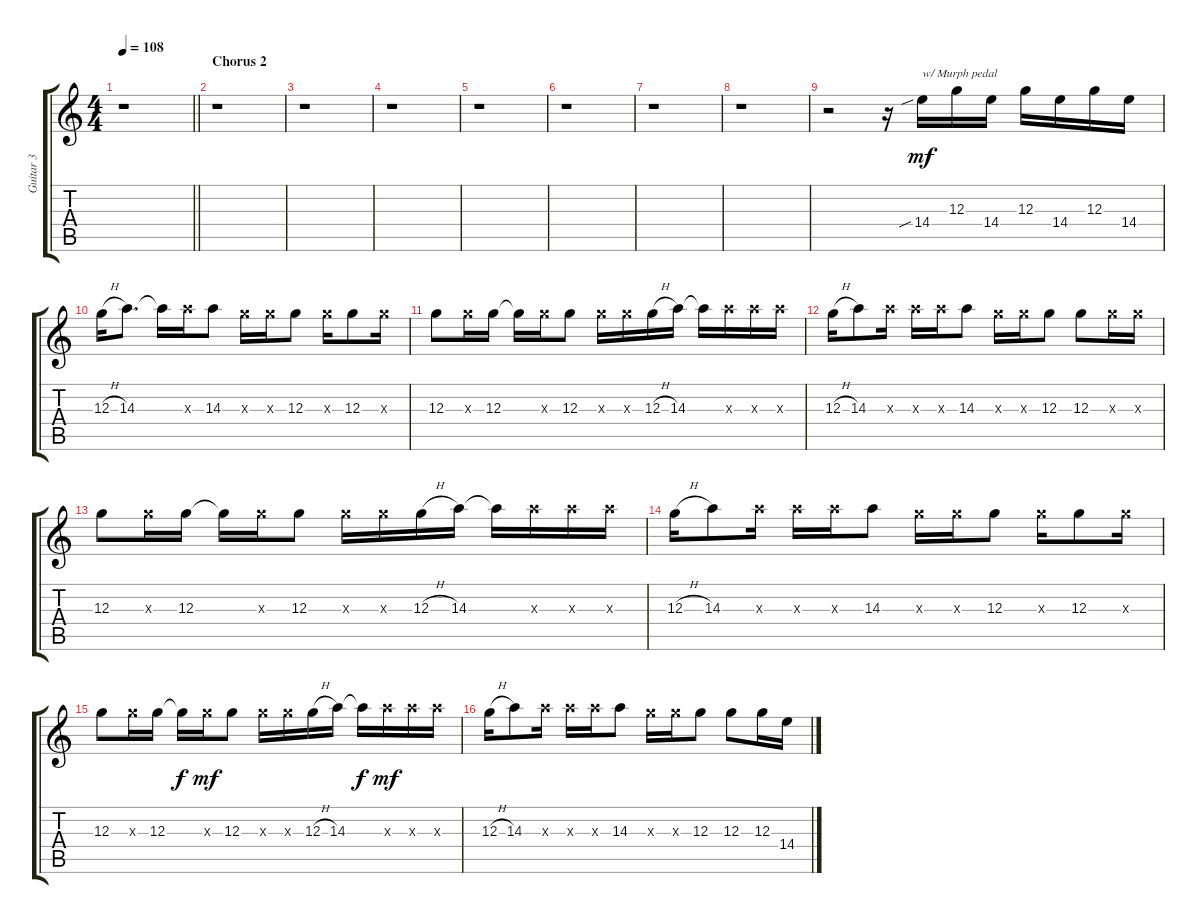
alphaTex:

\track ("Guitar 3" "Guitar 3") {instrument synthbass1}
\staff {score tabs}
\tuning (E4 B3 G3 D3 A2 E2) {hide}
\ts (4 4)
\tempo 108
\clef g2
\barLineRight lightlight
\ks c
r.1{dy f} |
\section ("" "Chorus 2")
r.1 |
r.1 |
r.1 |
r.1 |
r.1 |
r.1 |
r.1 |
r.2{instrument synthbass1} r.16 14.4{sib}.16{txt "w/ Murph pedal" dy mf} 12.3.16 14.4.16 12.3.16 14.4.16 12.3.16 14.4.16 |
12.3{h}.16 14.3.8{d} 14.3{t}.16 14.3{x}.16 14.3.8 12.3{x}.16 12.3{x}.16 12.3.8 12.3{x}.16 12.3.8 12.3{x}.16 |
12.3.8 12.3{x}.16 12.3.16 12.3{t}.16 12.3{x}.16 12.3.8 12.3{x}.16 12.3{x}.16 12.3{h}.16 14.3.16 14.3{t}.16 14.3{x}.16 14.3{x}.16 14.3{x}.16 |
12.3{h}.16 14.3.8 14.3{x}.16 14.3{x}.16 14.3{x}.16 14.3.8 12.3{x}.16 12.3{x}.16 12.3.8 12.3.8 12.3{x}.16 12.3{x}.16 |
12.3.8 12.3{x}.16 12.3.16 12.3{t}.16 12.3{x}.16 12.3.8 12.3{x}.16 12.3{x}.16 12.3{h}.16 14.3.16 14.3{t}.16 14.3{x}.16 14.3{x}.16 14.3{x}.16 |
12.3{h}.16 14.3.8 14.3{x}.16 14.3{x}.16 14.3{x}.16 14.3.8 12.3{x}.16 12.3{x}.16 12.3.8 12.3{x}.16 12.3.8 12.3{x}.16 |
12.3.8 12.3{x}.16 12.3.16 12.3{t}.16{dy f} 12.3{x}.16{dy mf} 12.3.8 12.3{x}.16 12.3{x}.16 12.3{h}.16 14.3.16 14.3{t}.16{dy f} 14.3{x}.16{dy mf} 14.3{x}.16 14.3{x}.16 |
12.3{h}.16 14.3.8 14.3{x}.16 14.3{x}.16 14.3{x}.16 14.3.8 12.3{x}.16 12.3{x}.16 12.3.8 12.3.8 12.3.16 14.4.16
